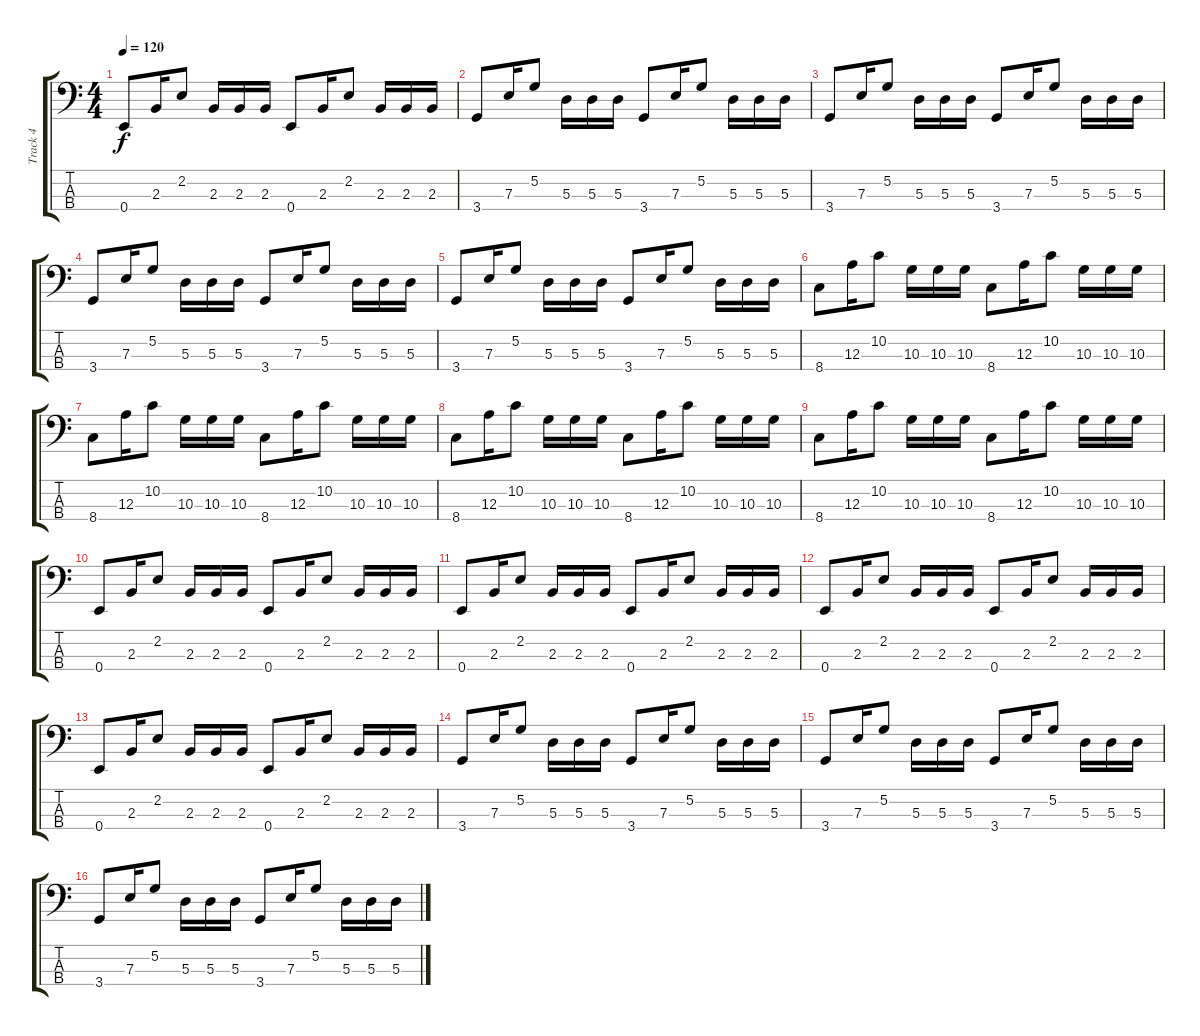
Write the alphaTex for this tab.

\track ("Track 4" "Track 4") {instrument slapbass1}
\staff {score tabs}
\tuning (G2 D2 A1 E1) {hide}
\ts (4 4)
\tempo 120
\clef f4
\ks c
0.4.8{dy f} 2.3.16 2.2.8 2.3.16 2.3.16 2.3.16 0.4.8 2.3.16 2.2.8 2.3.16 2.3.16 2.3.16 |
3.4.8 7.3.16 5.2.8 5.3.16 5.3.16 5.3.16 3.4.8 7.3.16 5.2.8 5.3.16 5.3.16 5.3.16 |
3.4.8 7.3.16 5.2.8 5.3.16 5.3.16 5.3.16 3.4.8 7.3.16 5.2.8 5.3.16 5.3.16 5.3.16 |
3.4.8 7.3.16 5.2.8 5.3.16 5.3.16 5.3.16 3.4.8 7.3.16 5.2.8 5.3.16 5.3.16 5.3.16 |
3.4.8 7.3.16 5.2.8 5.3.16 5.3.16 5.3.16 3.4.8 7.3.16 5.2.8 5.3.16 5.3.16 5.3.16 |
8.4.8 12.3.16 10.2.8 10.3.16 10.3.16 10.3.16 8.4.8 12.3.16 10.2.8 10.3.16 10.3.16 10.3.16 |
8.4.8 12.3.16 10.2.8 10.3.16 10.3.16 10.3.16 8.4.8 12.3.16 10.2.8 10.3.16 10.3.16 10.3.16 |
8.4.8 12.3.16 10.2.8 10.3.16 10.3.16 10.3.16 8.4.8 12.3.16 10.2.8 10.3.16 10.3.16 10.3.16 |
8.4.8 12.3.16 10.2.8 10.3.16 10.3.16 10.3.16 8.4.8 12.3.16 10.2.8 10.3.16 10.3.16 10.3.16 |
0.4.8 2.3.16 2.2.8 2.3.16 2.3.16 2.3.16 0.4.8 2.3.16 2.2.8 2.3.16 2.3.16 2.3.16 |
0.4.8 2.3.16 2.2.8 2.3.16 2.3.16 2.3.16 0.4.8 2.3.16 2.2.8 2.3.16 2.3.16 2.3.16 |
0.4.8 2.3.16 2.2.8 2.3.16 2.3.16 2.3.16 0.4.8 2.3.16 2.2.8 2.3.16 2.3.16 2.3.16 |
0.4.8 2.3.16 2.2.8 2.3.16 2.3.16 2.3.16 0.4.8 2.3.16 2.2.8 2.3.16 2.3.16 2.3.16 |
3.4.8 7.3.16 5.2.8 5.3.16 5.3.16 5.3.16 3.4.8 7.3.16 5.2.8 5.3.16 5.3.16 5.3.16 |
3.4.8 7.3.16 5.2.8 5.3.16 5.3.16 5.3.16 3.4.8 7.3.16 5.2.8 5.3.16 5.3.16 5.3.16 |
3.4.8 7.3.16 5.2.8 5.3.16 5.3.16 5.3.16 3.4.8 7.3.16 5.2.8 5.3.16 5.3.16 5.3.16
